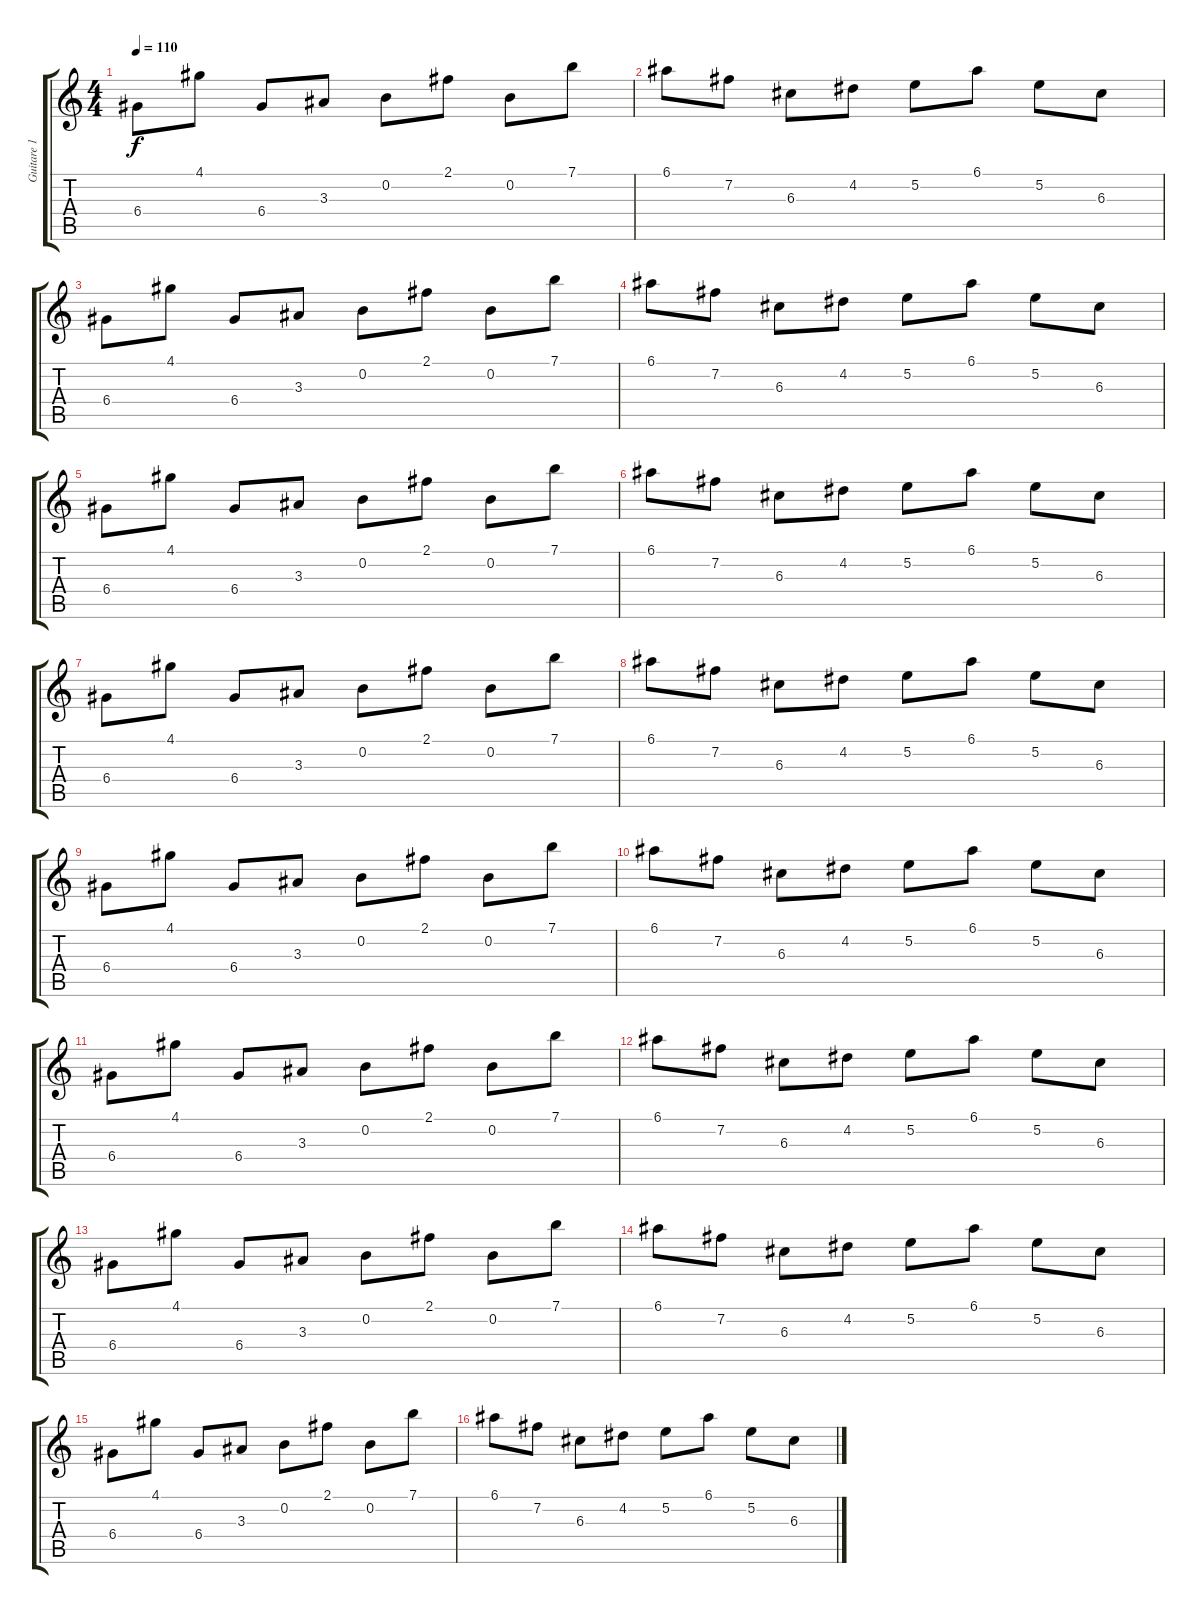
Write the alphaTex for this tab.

\track ("Guitare 1" "Guitare 1") {instrument acousticguitarsteel}
\staff {score tabs}
\tuning (E4 B3 G3 D3 A2 E2) {hide}
\ts (4 4)
\tempo 110
\clef g2
\ks c
6.4.8{dy f} 4.1.8 6.4.8 3.3.8 0.2.8 2.1.8 0.2.8 7.1.8 |
6.1.8 7.2.8 6.3.8 4.2.8 5.2.8 6.1.8 5.2.8 6.3.8 |
6.4.8 4.1.8 6.4.8 3.3.8 0.2.8 2.1.8 0.2.8 7.1.8 |
6.1.8 7.2.8 6.3.8 4.2.8 5.2.8 6.1.8 5.2.8 6.3.8 |
6.4.8{volume 15 balance 8} 4.1.8 6.4.8 3.3.8 0.2.8 2.1.8 0.2.8 7.1.8 |
6.1.8 7.2.8 6.3.8 4.2.8 5.2.8 6.1.8 5.2.8 6.3.8 |
6.4.8 4.1.8 6.4.8 3.3.8 0.2.8 2.1.8 0.2.8 7.1.8 |
6.1.8 7.2.8 6.3.8 4.2.8 5.2.8 6.1.8 5.2.8 6.3.8 |
6.4.8 4.1.8 6.4.8 3.3.8 0.2.8 2.1.8 0.2.8 7.1.8 |
6.1.8 7.2.8 6.3.8 4.2.8 5.2.8 6.1.8 5.2.8 6.3.8 |
6.4.8 4.1.8 6.4.8 3.3.8 0.2.8 2.1.8 0.2.8 7.1.8 |
6.1.8 7.2.8 6.3.8 4.2.8 5.2.8 6.1.8 5.2.8 6.3.8 |
6.4.8 4.1.8 6.4.8 3.3.8 0.2.8 2.1.8 0.2.8 7.1.8 |
6.1.8 7.2.8 6.3.8 4.2.8 5.2.8 6.1.8 5.2.8 6.3.8 |
6.4.8 4.1.8 6.4.8 3.3.8 0.2.8 2.1.8 0.2.8 7.1.8 |
6.1.8 7.2.8 6.3.8 4.2.8 5.2.8 6.1.8 5.2.8 6.3.8
